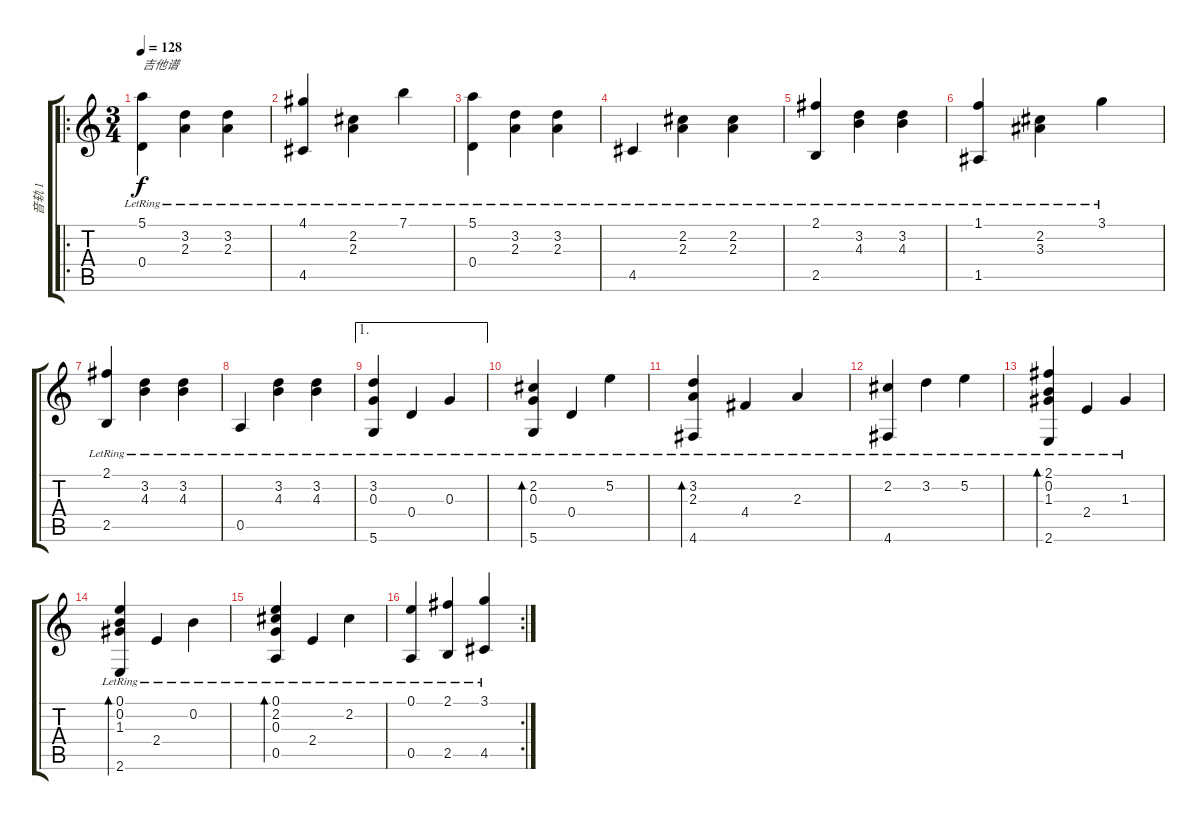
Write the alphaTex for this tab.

\track ("音轨 1" "音轨 1") {instrument acousticguitarsteel}
\staff {score tabs}
\tuning (E4 B3 G3 D3 A2 D2) {hide}
\ro
\ts (3 4)
\tempo 128
\clef g2
\ks c
(5.1{lr} 0.4{lr}).4{txt "吉他谱" dy f instrument acousticguitarsteel} (3.2{lr} 2.3{lr}).4 (3.2{lr} 2.3{lr}).4 |
(4.1{lr} 4.5{lr}).4 (2.2{lr} 2.3{lr}).4 7.1{lr}.4 |
(5.1{lr} 0.4{lr}).4 (3.2{lr} 2.3{lr}).4 (3.2{lr} 2.3{lr}).4 |
4.5{lr}.4 (2.2{lr} 2.3{lr}).4 (2.2{lr} 2.3{lr}).4 |
(2.1{lr} 2.5{lr}).4 (3.2{lr} 4.3{lr}).4 (3.2{lr} 4.3{lr}).4 |
(1.1{lr} 1.5{lr}).4 (2.2{lr} 3.3{lr}).4 3.1{lr}.4 |
(2.1{lr} 2.5{lr}).4 (3.2{lr} 4.3{lr}).4 (3.2{lr} 4.3{lr}).4 |
0.5{lr}.4 (3.2{lr} 4.3{lr}).4 (3.2{lr} 4.3{lr}).4 |
\ae 1
(3.2{lr} 0.3 5.6{lr}).4 0.4{lr}.4 0.3{lr}.4 |
(2.2{lr} 0.3{lr} 5.6{lr}).4{bd 480} 0.4{lr}.4 5.2{lr}.4 |
(3.2{lr} 2.3{lr} 4.6{lr}).4{bd 480} 4.4{lr}.4 2.3{lr}.4 |
(2.2{lr} 4.6{lr}).4 3.2{lr}.4 5.2{lr}.4 |
(2.1{lr} 0.2{lr} 1.3{lr} 2.6{lr}).4{bd 480} 2.4{lr}.4 1.3{lr}.4 |
(0.1{lr} 0.2{lr} 1.3{lr} 2.6{lr}).4{bd 480} 2.4{lr}.4 0.2{lr}.4 |
(0.1 2.2{lr} 0.3{lr} 0.5{lr}).4{bd 480} 2.4{lr}.4 2.2{lr}.4 |
\rc 2
(0.1{lr} 0.5{lr}).4 (2.1{lr} 2.5{lr}).4 (3.1{lr} 4.5{lr}).4
